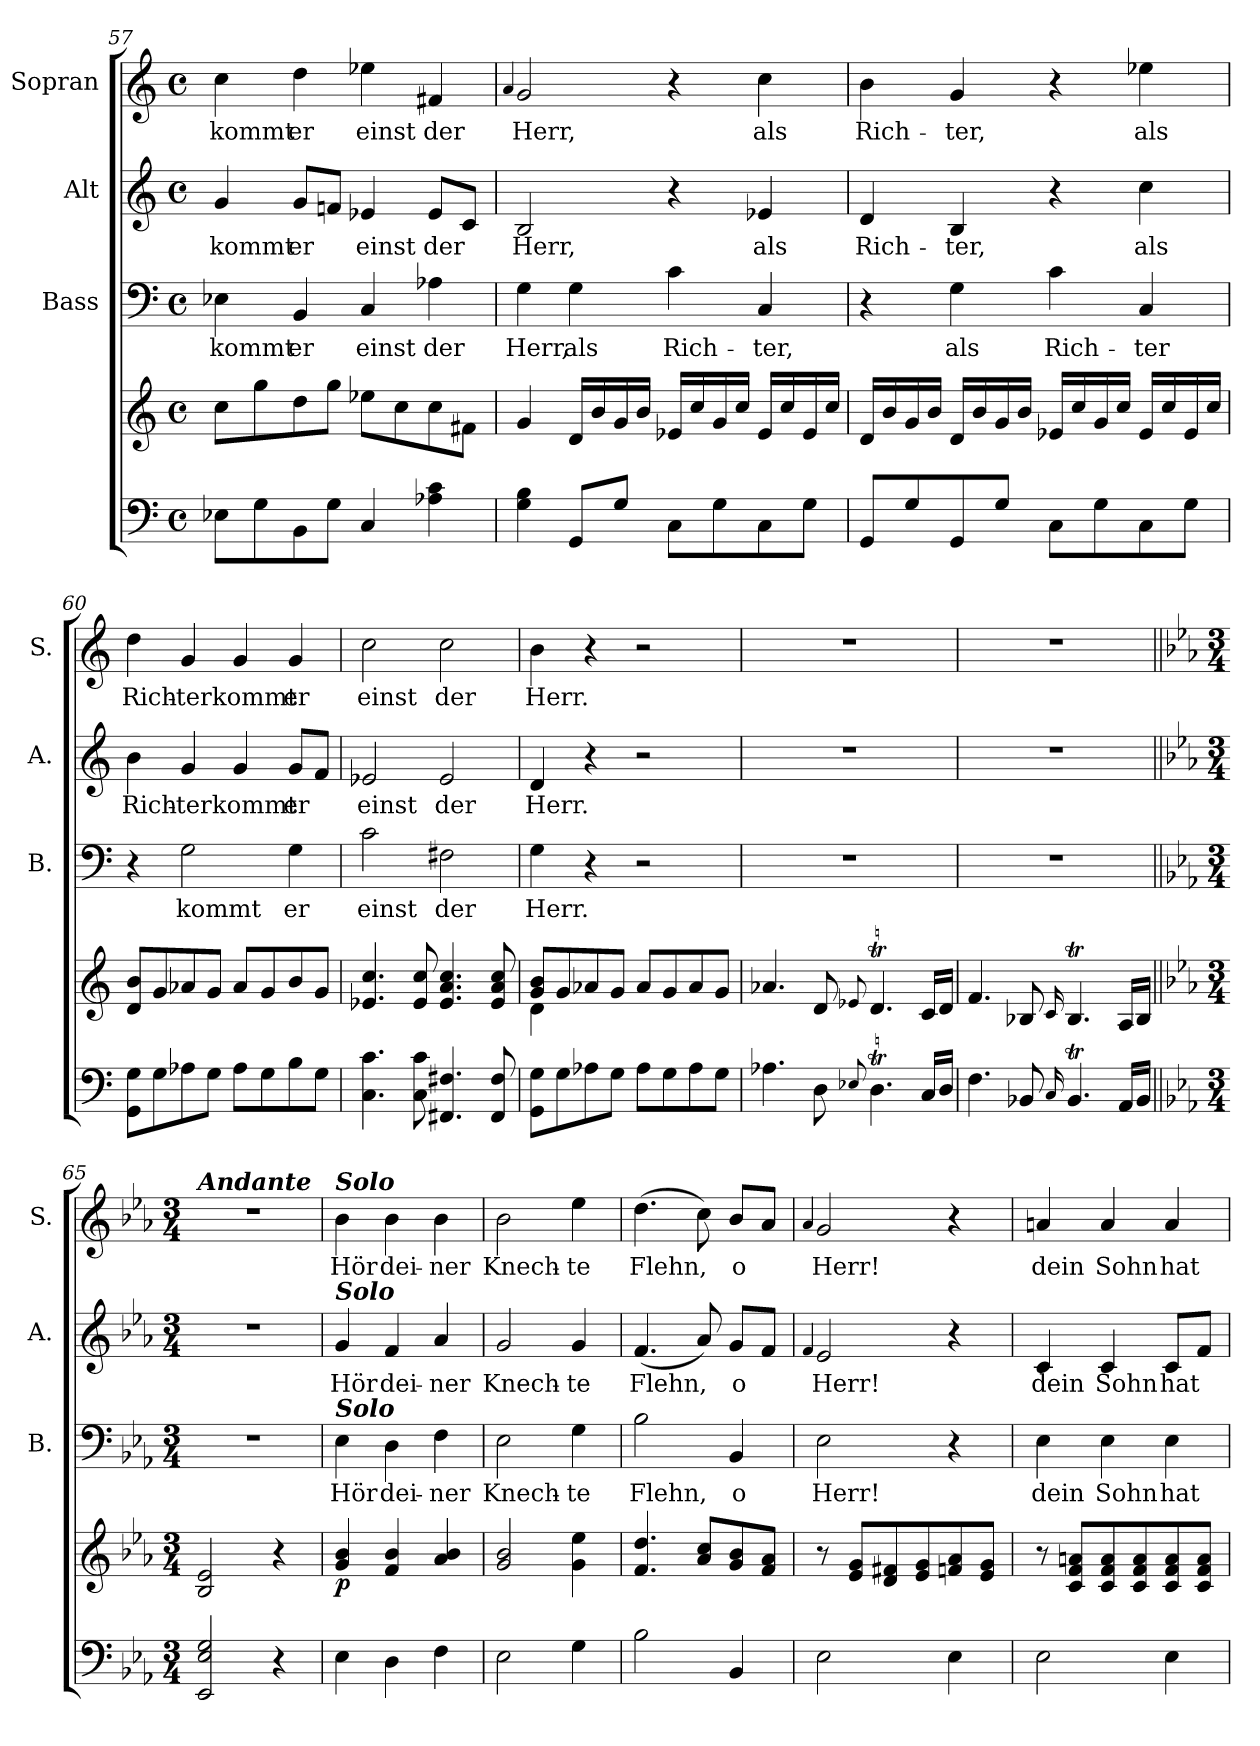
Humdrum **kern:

**kern	**kern	**dynam	**kern	**text	**kern	**text	**kern	**text
*part4	*part4	*part4	*part3	*part3	*part2	*part2	*part1	*part1
*staff5	*staff4	*staff4/5	*staff3	*staff3	*staff2	*staff2	*staff1	*staff1
*	*	*	*I"Bass	*	*I"Alt	*	*I"Sopran	*
*	*	*	*I'B.	*	*I'A.	*	*I'S.	*
!!LO:LB:g=z
*clefF4	*clefG2	*	*clefF4	*	*clefG2	*	*clefG2	*
*k[]	*k[]	*	*k[]	*	*k[]	*	*k[]	*
*C:	*C:	*	*C:	*	*C:	*	*C:	*
*M4/4	*M4/4	*	*M4/4	*	*M4/4	*	*M4/4	*
*met(c)	*met(c)	*	*met(c)	*	*met(c)	*	*met(c)	*
=57	=57	=57	=57	=57	=57	=57	=57	=57
!	!	!	!	!LO:LY:b	!	!LO:LY:b	!	!LO:LY:b
8E-X\L	8cc\L	.	4E-X\	kommt	4g/	kommt	4cc\	kommt
8G\	8gg\	.	.	.	.	.	.	.
!	!	!	!	!LO:LY:b	!	!LO:LY:b	!	!LO:LY:b
8BB\	8dd\	.	4BB/	er	8g/L	er	4dd\	er
8G\J	8gg\J	.	.	.	8fn/J	.	.	.
!	!	!	!	!LO:LY:b	!	!LO:LY:b	!	!LO:LY:b
4C/	8ee-X\L	.	4C/	einst	4e-X/	einst	4ee-X\	einst
.	8cc\	.	.	.	.	.	.	.
!	!	!	!	!LO:LY:b	!	!LO:LY:b	!	!LO:LY:b
4A-X\ 4c\	8cc\	.	4A-X\	der	8e-/L	der	4f#X/	der
.	8f#X\J	.	.	.	8c/J	.	.	.
=58	=58	=58	=58	=58	=58	=58	=58	=58
.	.	.	.	.	.	.	4qqa/	.
!	!	!	!	!LO:LY:b	!	!LO:LY:b	!	!LO:LY:b
4G\ 4B\	4g/	.	4G\	Herr,	2B/	Herr,	2g/	Herr,
!	!	!	!	!LO:LY:b	!	!	!	!
8GG/L	16d/LL	.	4G\	als	.	.	.	.
.	16b/	.	.	.	.	.	.	.
8G/J	16g/	.	.	.	.	.	.	.
.	16b/JJ	.	.	.	.	.	.	.
!	!	!	!	!LO:LY:b	!	!	!	!
8C\L	16e-X/LL	.	4c\	Rich-	4r	.	4r	.
.	16cc/	.	.	.	.	.	.	.
8G\	16g/	.	.	.	.	.	.	.
.	16cc/JJ	.	.	.	.	.	.	.
!	!	!	!	!LO:LY:b	!	!LO:LY:b	!	!LO:LY:b
8C\	16e-/LL	.	4C/	-ter,	4e-X/	als	4cc\	als
.	16cc/	.	.	.	.	.	.	.
8G\J	16e-/	.	.	.	.	.	.	.
.	16cc/JJ	.	.	.	.	.	.	.
=59	=59	=59	=59	=59	=59	=59	=59	=59
!	!	!	!	!	!	!LO:LY:b	!	!LO:LY:b
8GG/L	16d/LL	.	4r	.	4d/	Rich-	4b\	Rich-
.	16b/	.	.	.	.	.	.	.
8G/	16g/	.	.	.	.	.	.	.
.	16b/JJ	.	.	.	.	.	.	.
!	!	!	!	!LO:LY:b	!	!LO:LY:b	!	!LO:LY:b
8GG/	16d/LL	.	4G\	als	4B/	-ter,	4g/	-ter,
.	16b/	.	.	.	.	.	.	.
8G/J	16g/	.	.	.	.	.	.	.
.	16b/JJ	.	.	.	.	.	.	.
!	!	!	!	!LO:LY:b	!	!	!	!
8C\L	16e-X/LL	.	4c\	Rich-	4r	.	4r	.
.	16cc/	.	.	.	.	.	.	.
8G\	16g/	.	.	.	.	.	.	.
.	16cc/JJ	.	.	.	.	.	.	.
!	!	!	!	!LO:LY:b	!	!LO:LY:b	!	!LO:LY:b
8C\	16e-/LL	.	4C/	-ter	4cc\	als	4ee-X\	als
.	16cc/	.	.	.	.	.	.	.
8G\J	16e-/	.	.	.	.	.	.	.
.	16cc/JJ	.	.	.	.	.	.	.
!!LO:LB:g=z
=60	=60	=60	=60	=60	=60	=60	=60	=60
!	!	!	!	!	!	!LO:LY:b	!	!LO:LY:b
8GG\ 8G\L	8d/ 8b/L	.	4r	.	4b\	Rich-	4dd\	Rich-
8G\	8g/	.	.	.	.	.	.	.
!	!	!	!	!LO:LY:b	!	!LO:LY:b	!	!LO:LY:b
8A-X\	8a-X/	.	2G\	kommt	4g/	-ter	4g/	-ter
8G\J	8g/J	.	.	.	.	.	.	.
!	!	!	!	!	!	!LO:LY:b	!	!LO:LY:b
8A-\L	8a-/L	.	.	.	4g/	kommt	4g/	kommt
8G\	8g/	.	.	.	.	.	.	.
!	!	!	!	!LO:LY:b	!	!LO:LY:b	!	!LO:LY:b
8B\	8b/	.	4G\	er	8g/L	er	4g/	er
8G\J	8g/J	.	.	.	8f/J	.	.	.
=61	=61	=61	=61	=61	=61	=61	=61	=61
!	!	!	!	!LO:LY:b	!	!LO:LY:b	!	!LO:LY:b
4.C\ 4.c\	4.e-X/ 4.cc/	.	2c\	einst	2e-X/	einst	2cc\	einst
8C\ 8c\	8e-/ 8cc/	.	.	.	.	.	.	.
!	!	!	!	!LO:LY:b	!	!LO:LY:b	!	!LO:LY:b
4.FF#X/ 4.F#X/	4.e-/ 4.a/ 4.cc/	.	2F#X\	der	2e-/	der	2cc\	der
8FF#/ 8F#/	8e-/ 8a/ 8cc/	.	.	.	.	.	.	.
=62	=62	=62	=62	=62	=62	=62	=62	=62
*	*^	*	*	*	*	*	*	*
!	!	!	!	!	!LO:LY:b	!	!LO:LY:b	!	!LO:LY:b
8GG\ 8G\L	8g/ 8b/L	4d\	.	4G\	Herr.	4d/	Herr.	4b\	Herr.
8G\	8g/	.	.	.	.	.	.	.	.
8A-X\	8a-X/	2.ryy	.	4r	.	4r	.	4r	.
8G\J	8g/J	.	.	.	.	.	.	.	.
8A-\L	8a-/L	.	.	2r	.	2r	.	2r	.
8G\	8g/	.	.	.	.	.	.	.	.
8A-\	8a-/	.	.	.	.	.	.	.	.
8G\J	8g/J	.	.	.	.	.	.	.	.
*	*v	*v	*	*	*	*	*	*	*
=63	=63	=63	=63	=63	=63	=63	=63	=63
4.A-X\	4.a-X/	.	1r	.	1r	.	1r	.
8D\	8d/	.	.	.	.	.	.	.
8qqE-X/	8qqe-X/	.	.	.	.	.	.	.
4.DT\	4.dT/	.	.	.	.	.	.	.
16C/LL	16c/LL	.	.	.	.	.	.	.
16D/JJ	16d/JJ	.	.	.	.	.	.	.
=64	=64	=64	=64	=64	=64	=64	=64	=64
4.F\	4.f/	.	1r	.	1r	.	1r	.
8BB-X/	8B-X/	.	.	.	.	.	.	.
16qqC/	16qqc/	.	.	.	.	.	.	.
4.BB-T/	4.B-T/	.	.	.	.	.	.	.
16AA/LL	16A/LL	.	.	.	.	.	.	.
16BB-/JJ	16B-/JJ	.	.	.	.	.	.	.
!!LO:PB:g=z
=65||	=65||	=65||	=65||	=65||	=65||	=65||	=65||	=65||
*k[b-e-a-]	*k[b-e-a-]	*	*k[b-e-a-]	*	*k[b-e-a-]	*	*k[b-e-a-]	*
*E-:	*E-:	*	*E-:	*	*E-:	*	*E-:	*
*M3/4	*M3/4	*	*M3/4	*	*M3/4	*	*M3/4	*
!	!	!	!	!	!	!	!LO:TX:a:Bi:t=Andante	!
2EE-/ 2E-/ 2G/	2B-/ 2e-/	.	2.r	.	2.r	.	2.r	.
4r	4r	.	.	.	.	.	.	.
=66	=66	=66	=66	=66	=66	=66	=66	=66
!	!	!	!	!	!	!	!LO:TX:a:Bi:t=Solo	!
!	!	!	!	!	!LO:TX:a:Bi:t=Solo	!	!	!
!	!	!	!LO:TX:a:Bi:t=Solo	!	!	!	!	!
!	!	!LO:DY:b	!	!LO:LY:b	!	!LO:LY:b	!	!LO:LY:b
4E-\	4g/ 4b-/	p	4E-\	Hör	4g/	Hör	4b-\	Hör
!	!	!	!	!LO:LY:b	!	!LO:LY:b	!	!LO:LY:b
4D\	4f/ 4b-/	.	4D\	dei-	4f/	dei-	4b-\	dei-
!	!	!	!	!LO:LY:b	!	!LO:LY:b	!	!LO:LY:b
4F\	4a-/ 4b-/	.	4F\	-ner	4a-/	-ner	4b-\	-ner
=67	=67	=67	=67	=67	=67	=67	=67	=67
!	!	!	!	!LO:LY:b	!	!LO:LY:b	!	!LO:LY:b
2E-\	2g/ 2b-/	.	2E-\	Knech-	2g/	Knech-	2b-\	Knech-
!	!	!	!	!LO:LY:b	!	!LO:LY:b	!	!LO:LY:b
4G\	4g\ 4ee-\	.	4G\	-te	4g/	-te	4ee-\	-te
=68	=68	=68	=68	=68	=68	=68	=68	=68
!	!	!	!	!LO:LY:b	!	!LO:LY:b	!	!LO:LY:b
2B-\	4.f/ 4.dd/	.	2B-\	Flehn,	(<4.f/	Flehn,	(>4.dd\	Flehn,
.	8a-/ 8cc/L	.	.	.	8a-/)	.	8cc\)	.
!	!	!	!	!LO:LY:b	!	!LO:LY:b	!	!LO:LY:b
4BB-/	8g/ 8b-/	.	4BB-/	o	8g/L	o	8b-/L	o
.	8f/ 8a-/J	.	.	.	8f/J	.	8a-/J	.
=69	=69	=69	=69	=69	=69	=69	=69	=69
.	.	.	.	.	4qqf/	.	4qqa-/	.
!	!	!	!	!LO:LY:b	!	!LO:LY:b	!	!LO:LY:b
2E-\	8r	.	2E-\	Herr!	2e-/	Herr!	2g/	Herr!
.	8e-/ 8g/L	.	.	.	.	.	.	.
.	8d/ 8f#X/	.	.	.	.	.	.	.
.	8e-/ 8g/	.	.	.	.	.	.	.
4E-\	8fn/ 8a-/	.	4r	.	4r	.	4r	.
.	8e-/ 8g/J	.	.	.	.	.	.	.
=70	=70	=70	=70	=70	=70	=70	=70	=70
!	!	!	!	!LO:LY:b	!	!LO:LY:b	!	!LO:LY:b
2E-\	8r	.	4E-\	dein	4c/	dein	4an/	dein
.	8c/ 8f/ 8an/L	.	.	.	.	.	.	.
!	!	!	!	!LO:LY:b	!	!LO:LY:b	!	!LO:LY:b
.	8c/ 8f/ 8a/	.	4E-\	Sohn	4c/	Sohn	4a/	Sohn
.	8c/ 8f/ 8a/	.	.	.	.	.	.	.
!	!	!	!	!LO:LY:b	!	!LO:LY:b	!	!LO:LY:b
4E-\	8c/ 8f/ 8a/	.	4E-\	hat	8c/L	hat	4a/	hat
.	8c/ 8f/ 8a/J	.	.	.	8f/J	.	.	.
=	=	=	=	=	=	=	=	=
*-	*-	*-	*-	*-	*-	*-	*-	*-
